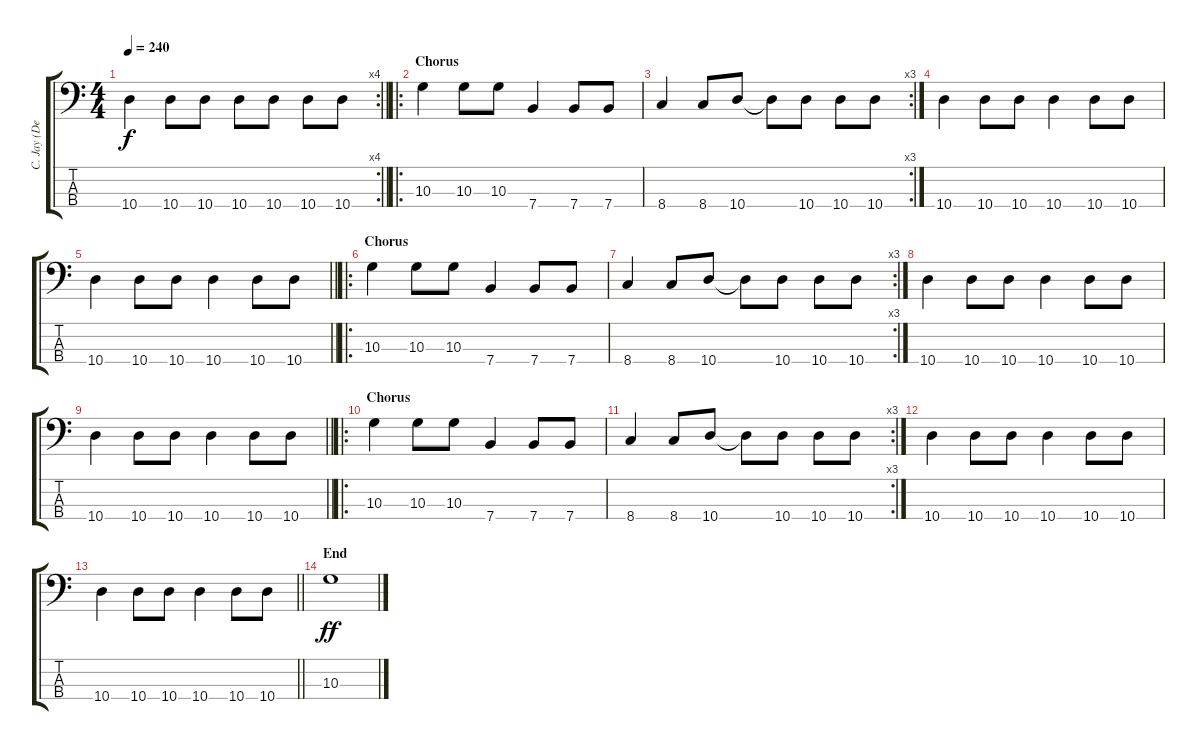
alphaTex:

\track ("C. Jay (DeeDee)" "C. Jay (De") {instrument electricbassfinger}
\staff {score tabs}
\tuning (G2 D2 A1 E1) {hide}
\rc 4
\ts (4 4)
\tempo 240
\clef f4
\barLineRight lightlight
\ks c
10.4.4{dy f} 10.4.8 10.4.8 10.4.8 10.4.8 10.4.8 10.4.8 |
\ro
\section ("" "Chorus")
10.3.4 10.3.8 10.3.8 7.4.4 7.4.8 7.4.8 |
\rc 3
8.4.4 8.4.8 10.4.8 10.4{t}.8 10.4.8 10.4.8 10.4.8 |
10.4.4 10.4.8 10.4.8 10.4.4 10.4.8 10.4.8 |
\barLineRight lightlight
10.4.4 10.4.8 10.4.8 10.4.4 10.4.8 10.4.8 |
\ro
\section ("" "Chorus")
10.3.4 10.3.8 10.3.8 7.4.4 7.4.8 7.4.8 |
\rc 3
8.4.4 8.4.8 10.4.8 10.4{t}.8 10.4.8 10.4.8 10.4.8 |
10.4.4 10.4.8 10.4.8 10.4.4 10.4.8 10.4.8 |
\barLineRight lightlight
10.4.4 10.4.8 10.4.8 10.4.4 10.4.8 10.4.8 |
\ro
\section ("" "Chorus")
10.3.4 10.3.8 10.3.8 7.4.4 7.4.8 7.4.8 |
\rc 3
8.4.4 8.4.8 10.4.8 10.4{t}.8 10.4.8 10.4.8 10.4.8 |
10.4.4 10.4.8 10.4.8 10.4.4 10.4.8 10.4.8 |
\barLineRight lightlight
10.4.4 10.4.8 10.4.8 10.4.4 10.4.8 10.4.8 |
\section ("" "End")
10.3.1{dy ff}
